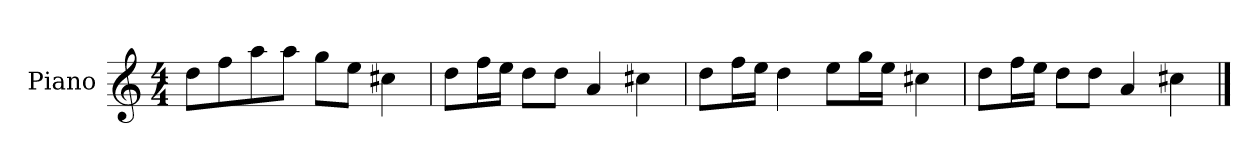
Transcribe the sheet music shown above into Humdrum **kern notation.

**kern
*part1
*staff1
*I"Piano
*I'P-no
*clefG2
*k[]
*M4/4
*MM90
=1
8dd\L
8ff\
8aa\
8aa\J
8gg\L
8ee\J
4cc#X\
=2
8dd\L
16ff\L
16ee\JJ
8dd\L
8dd\J
4a/
4cc#X\
=3
8dd\L
16ff\L
16ee\JJ
4dd\
8ee\L
16gg\L
16ee\JJ
4cc#X\
=4
8dd\L
16ff\L
16ee\JJ
8dd\L
8dd\J
4a/
4cc#X\
==
*-
